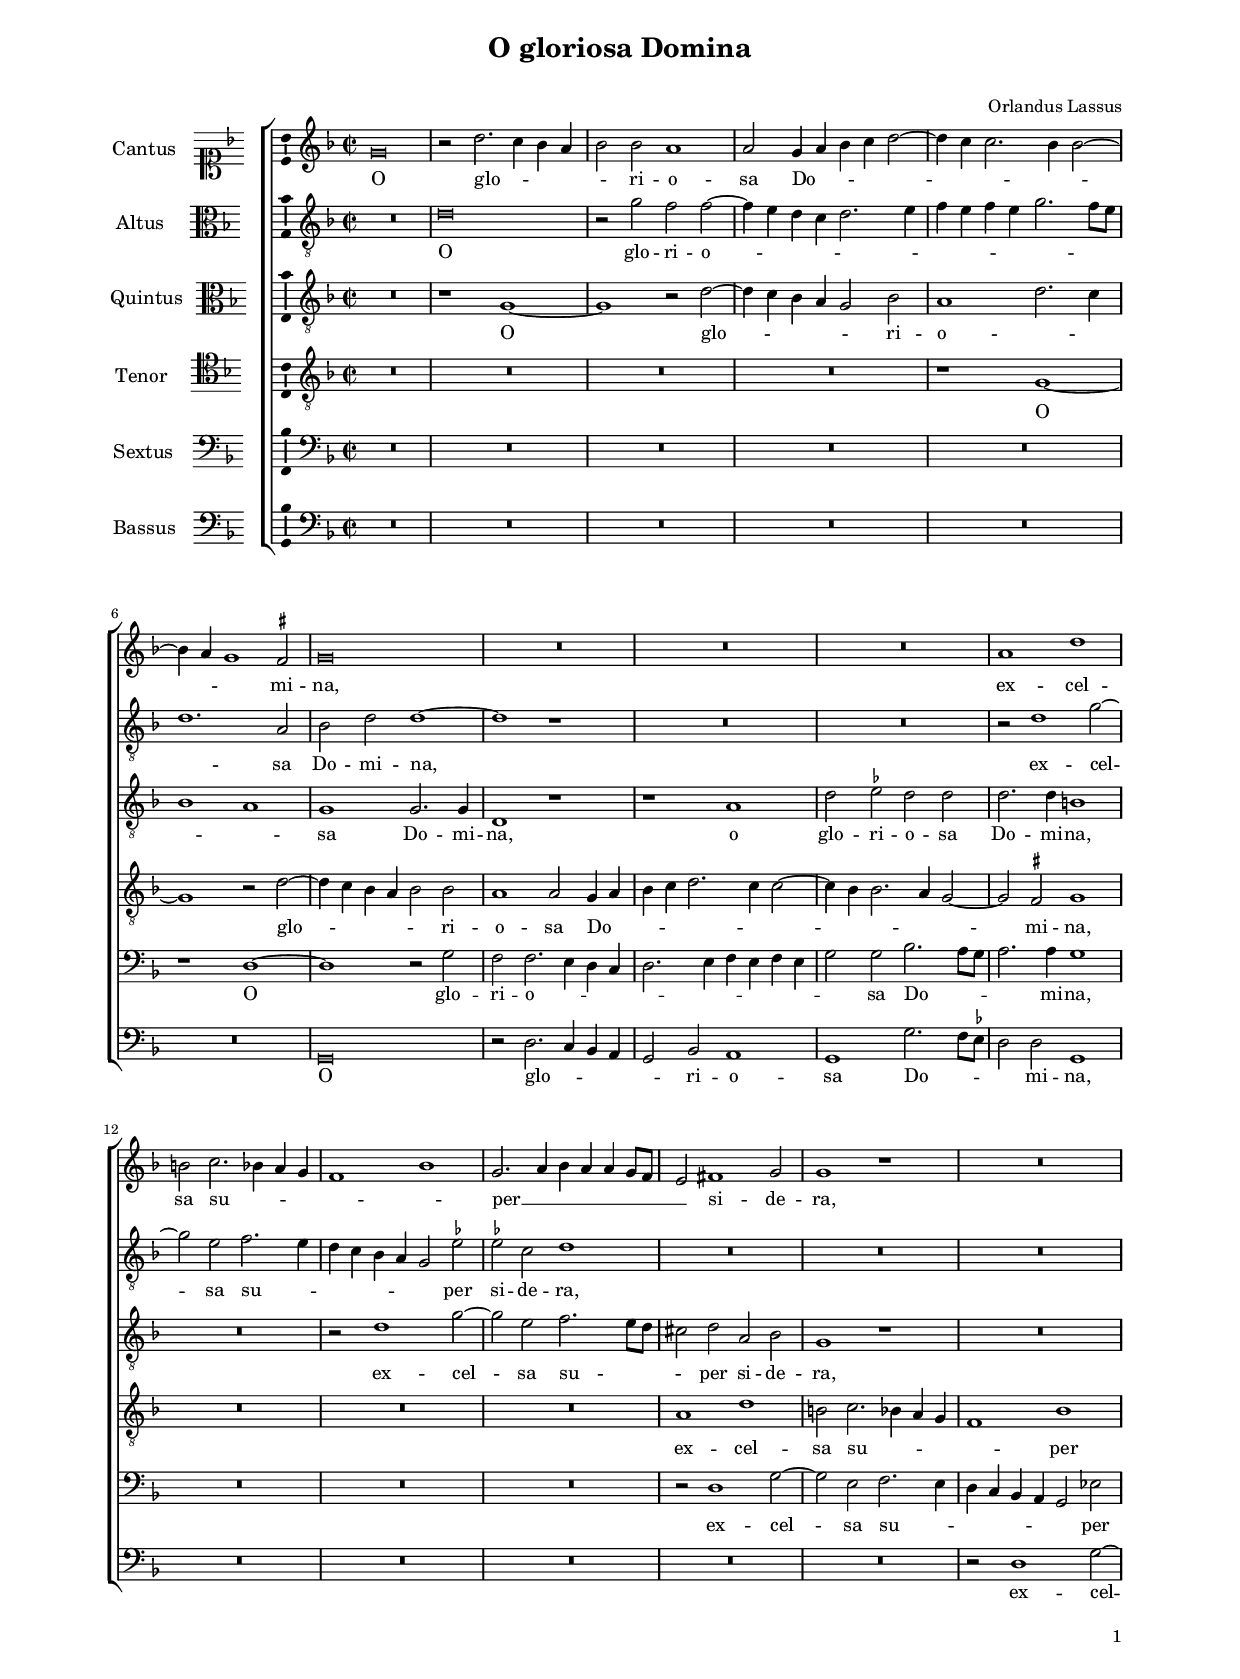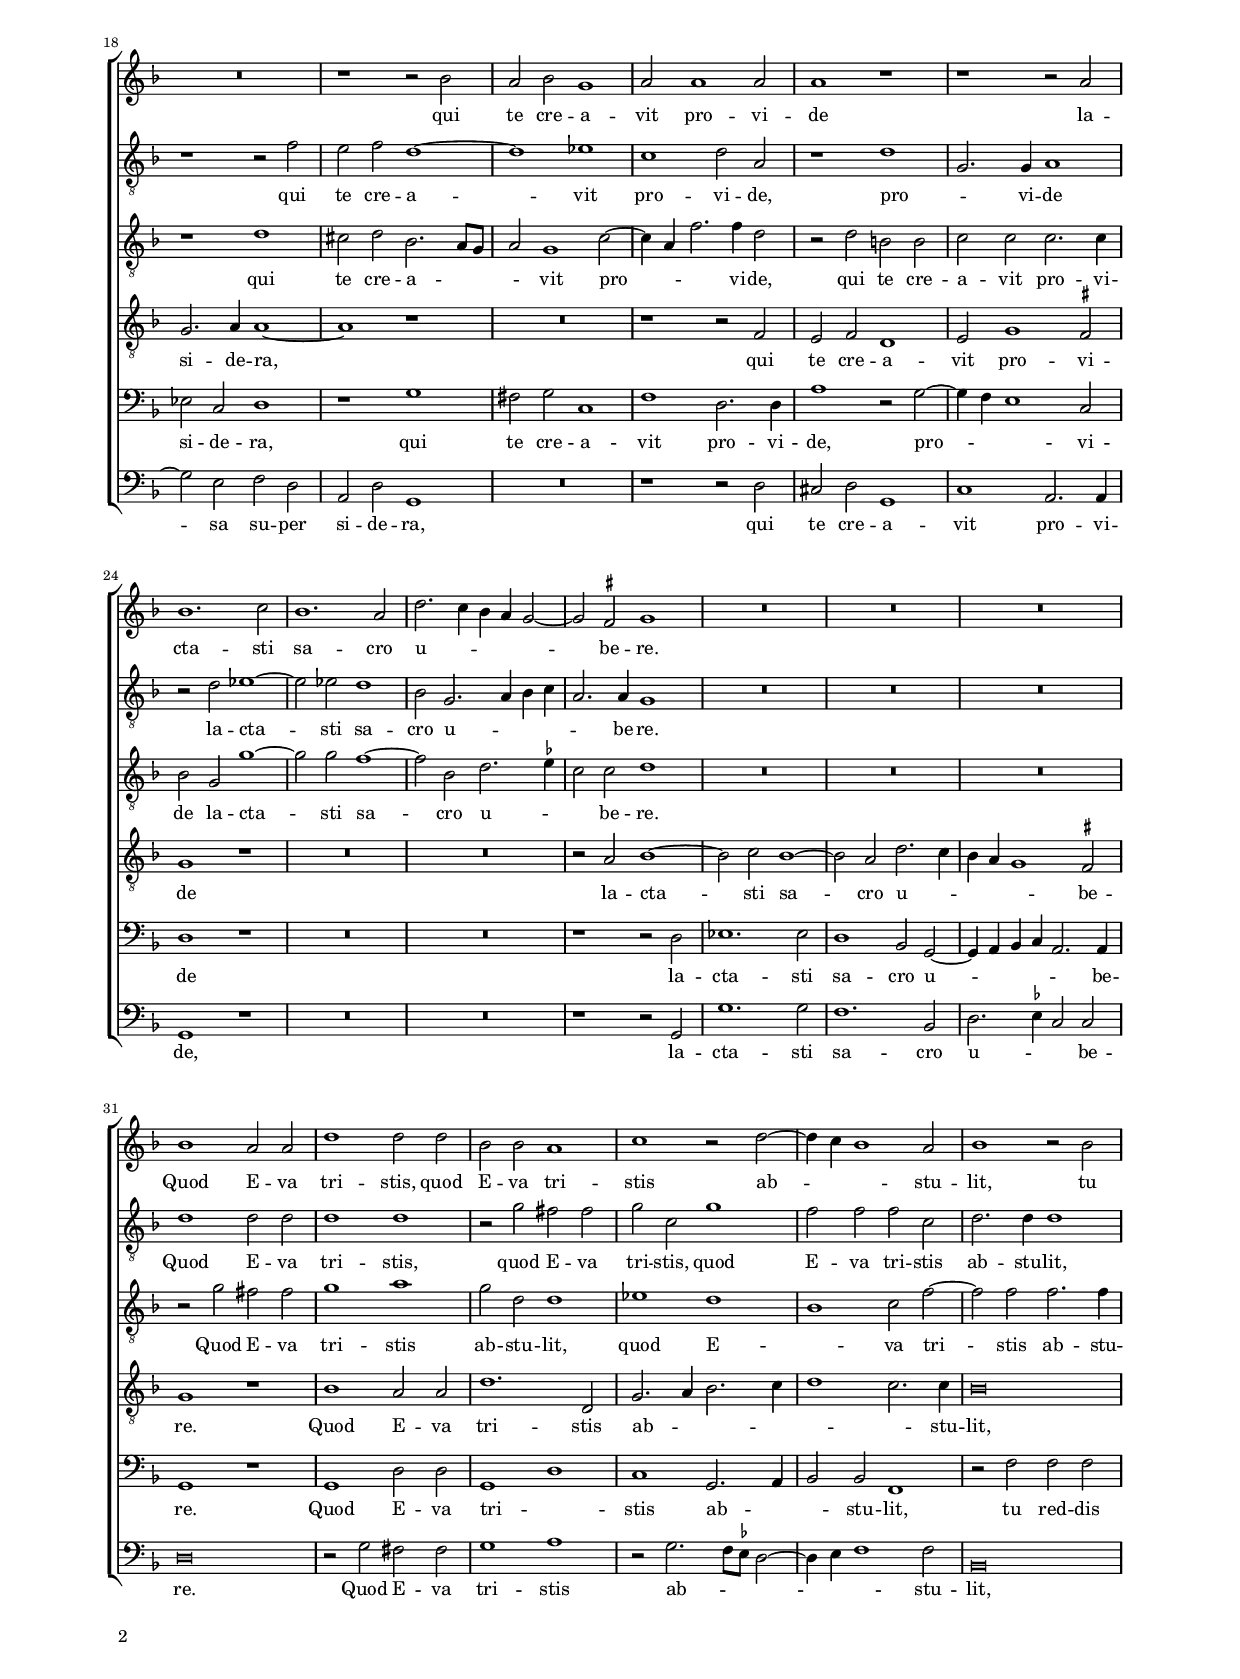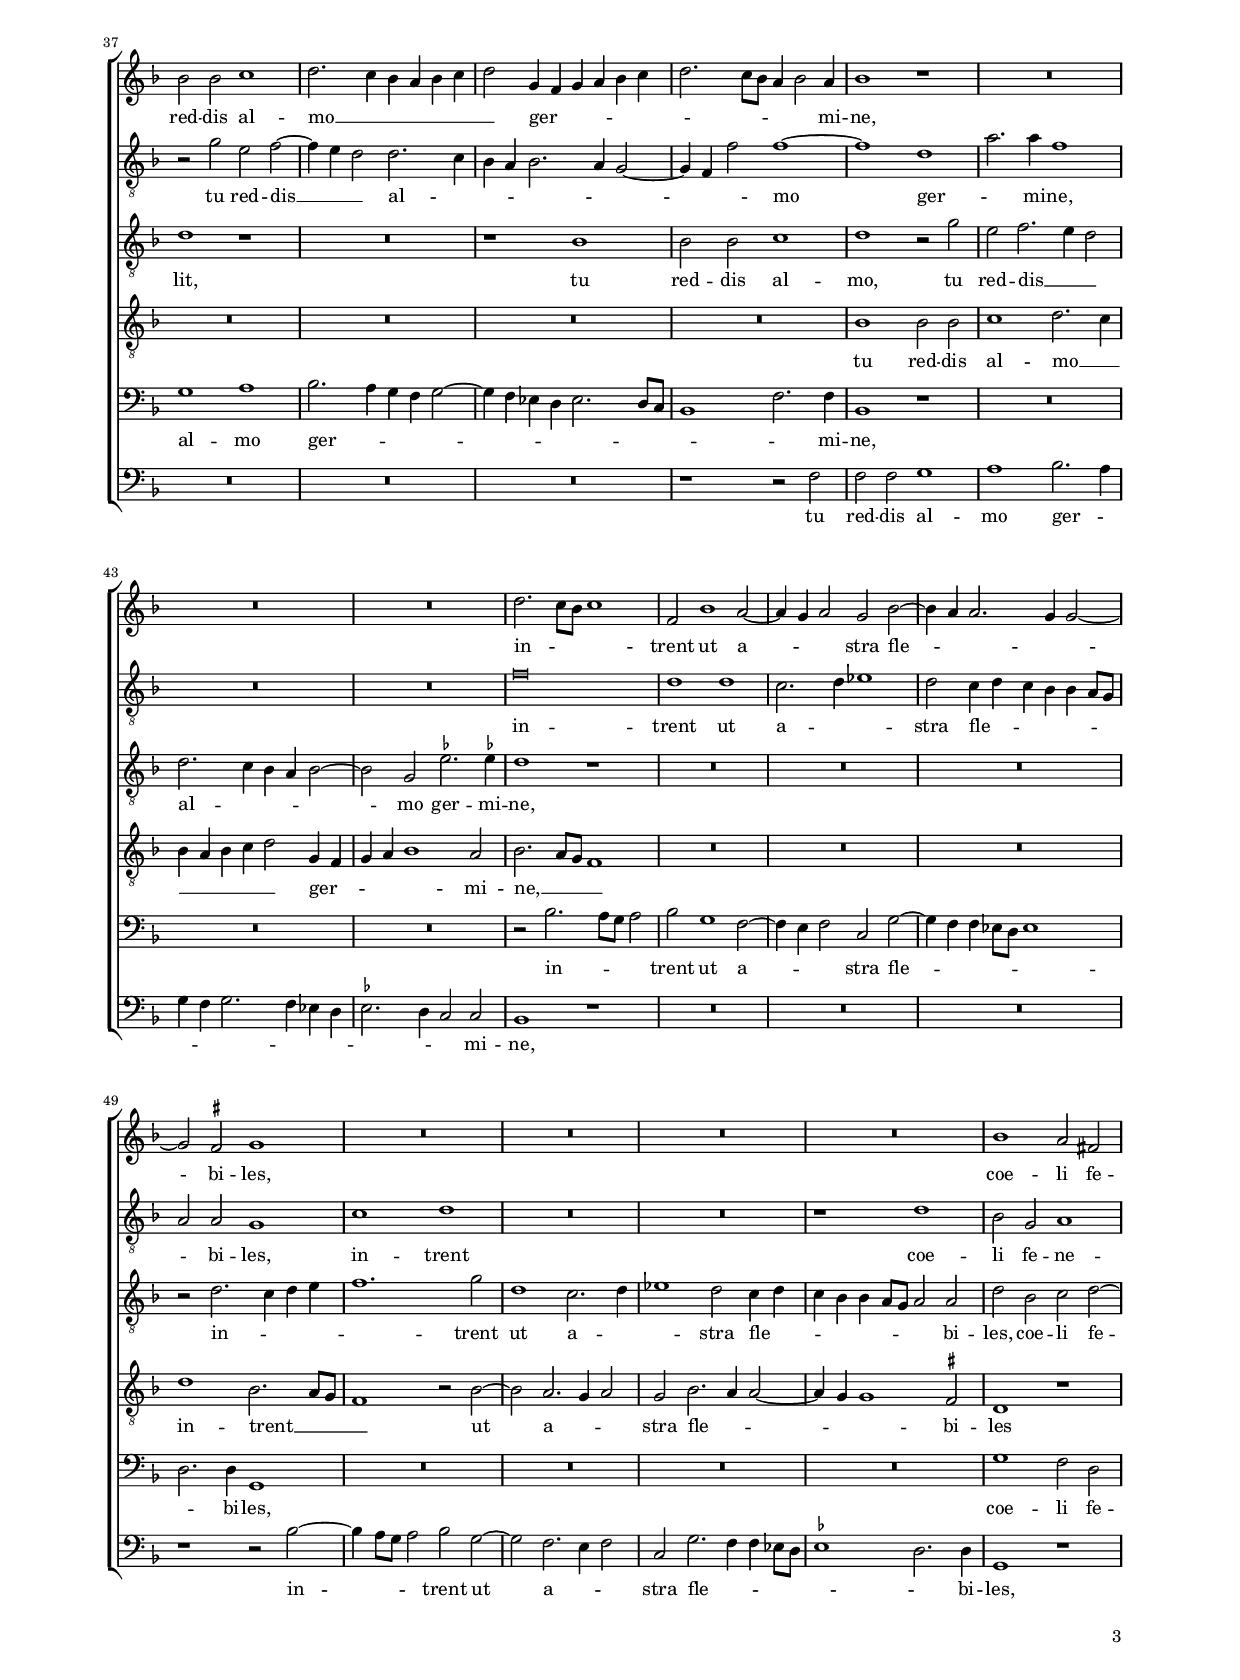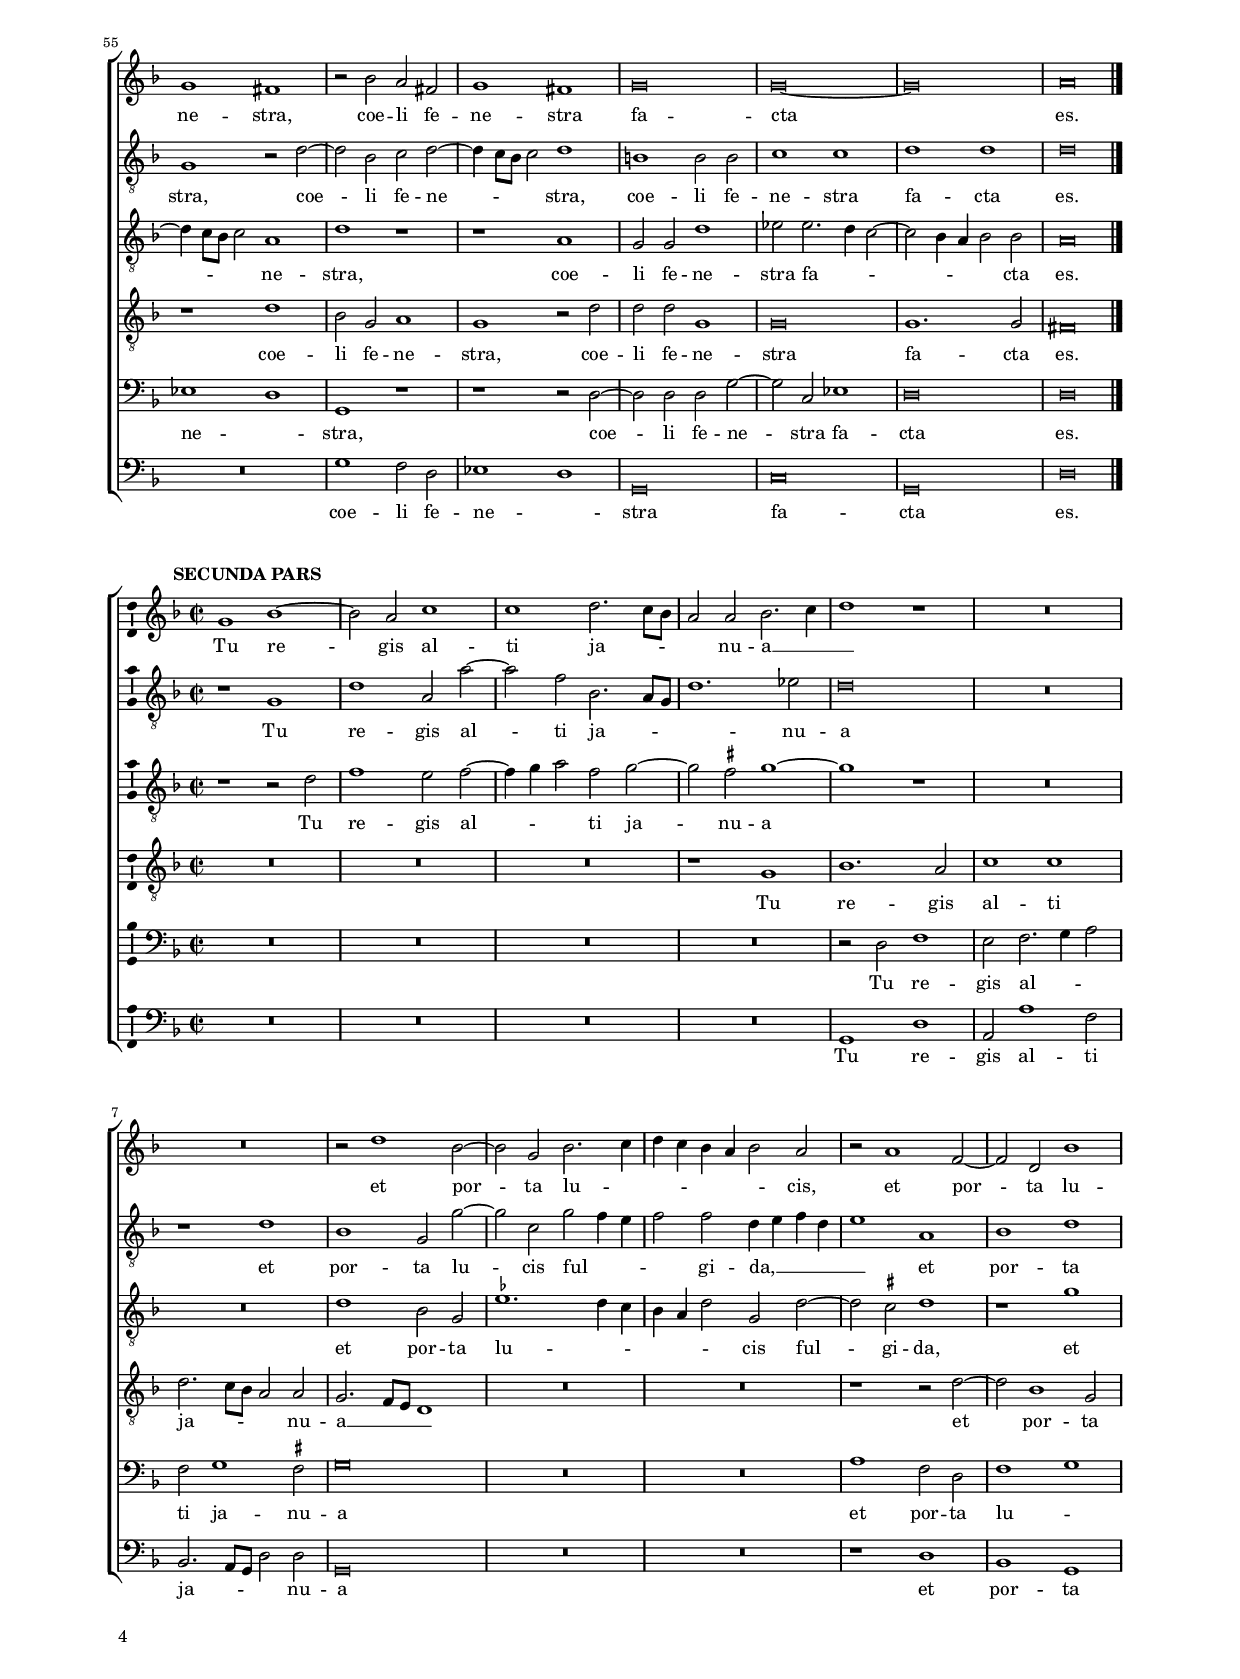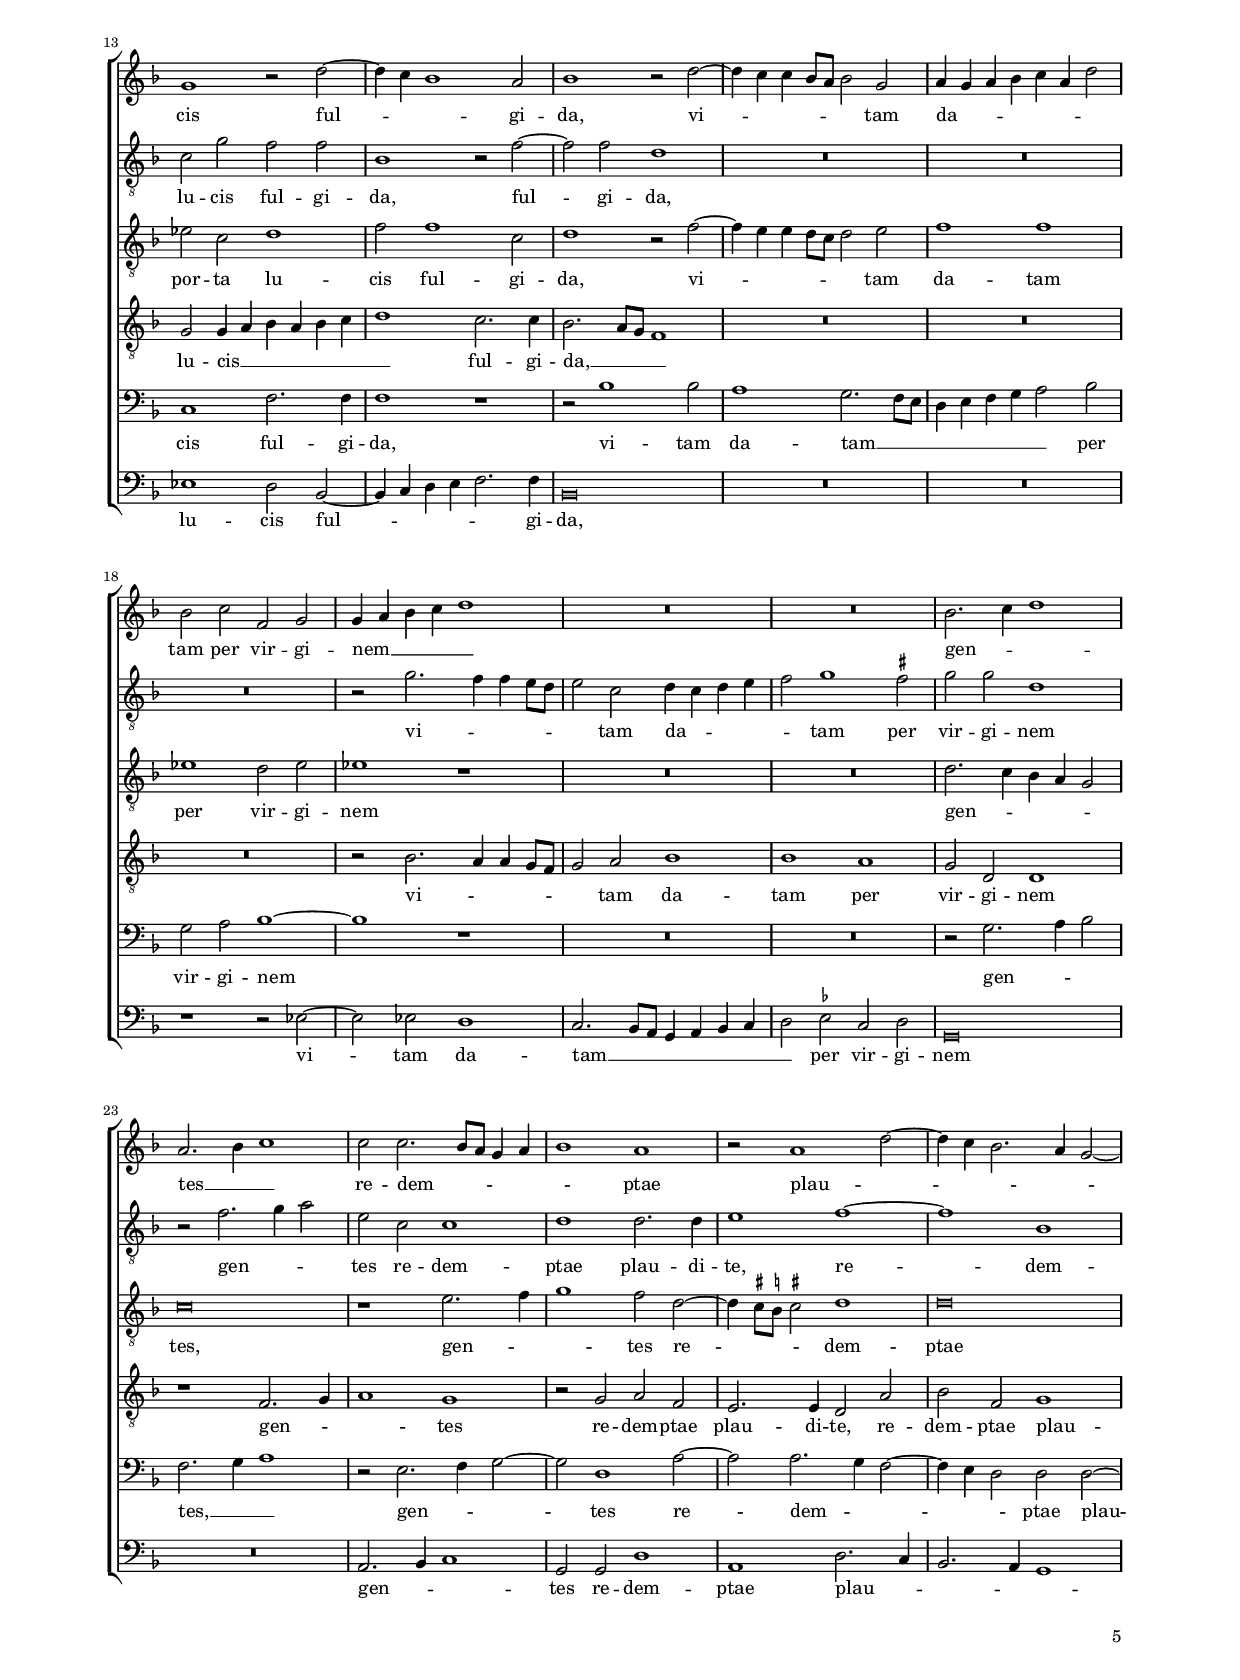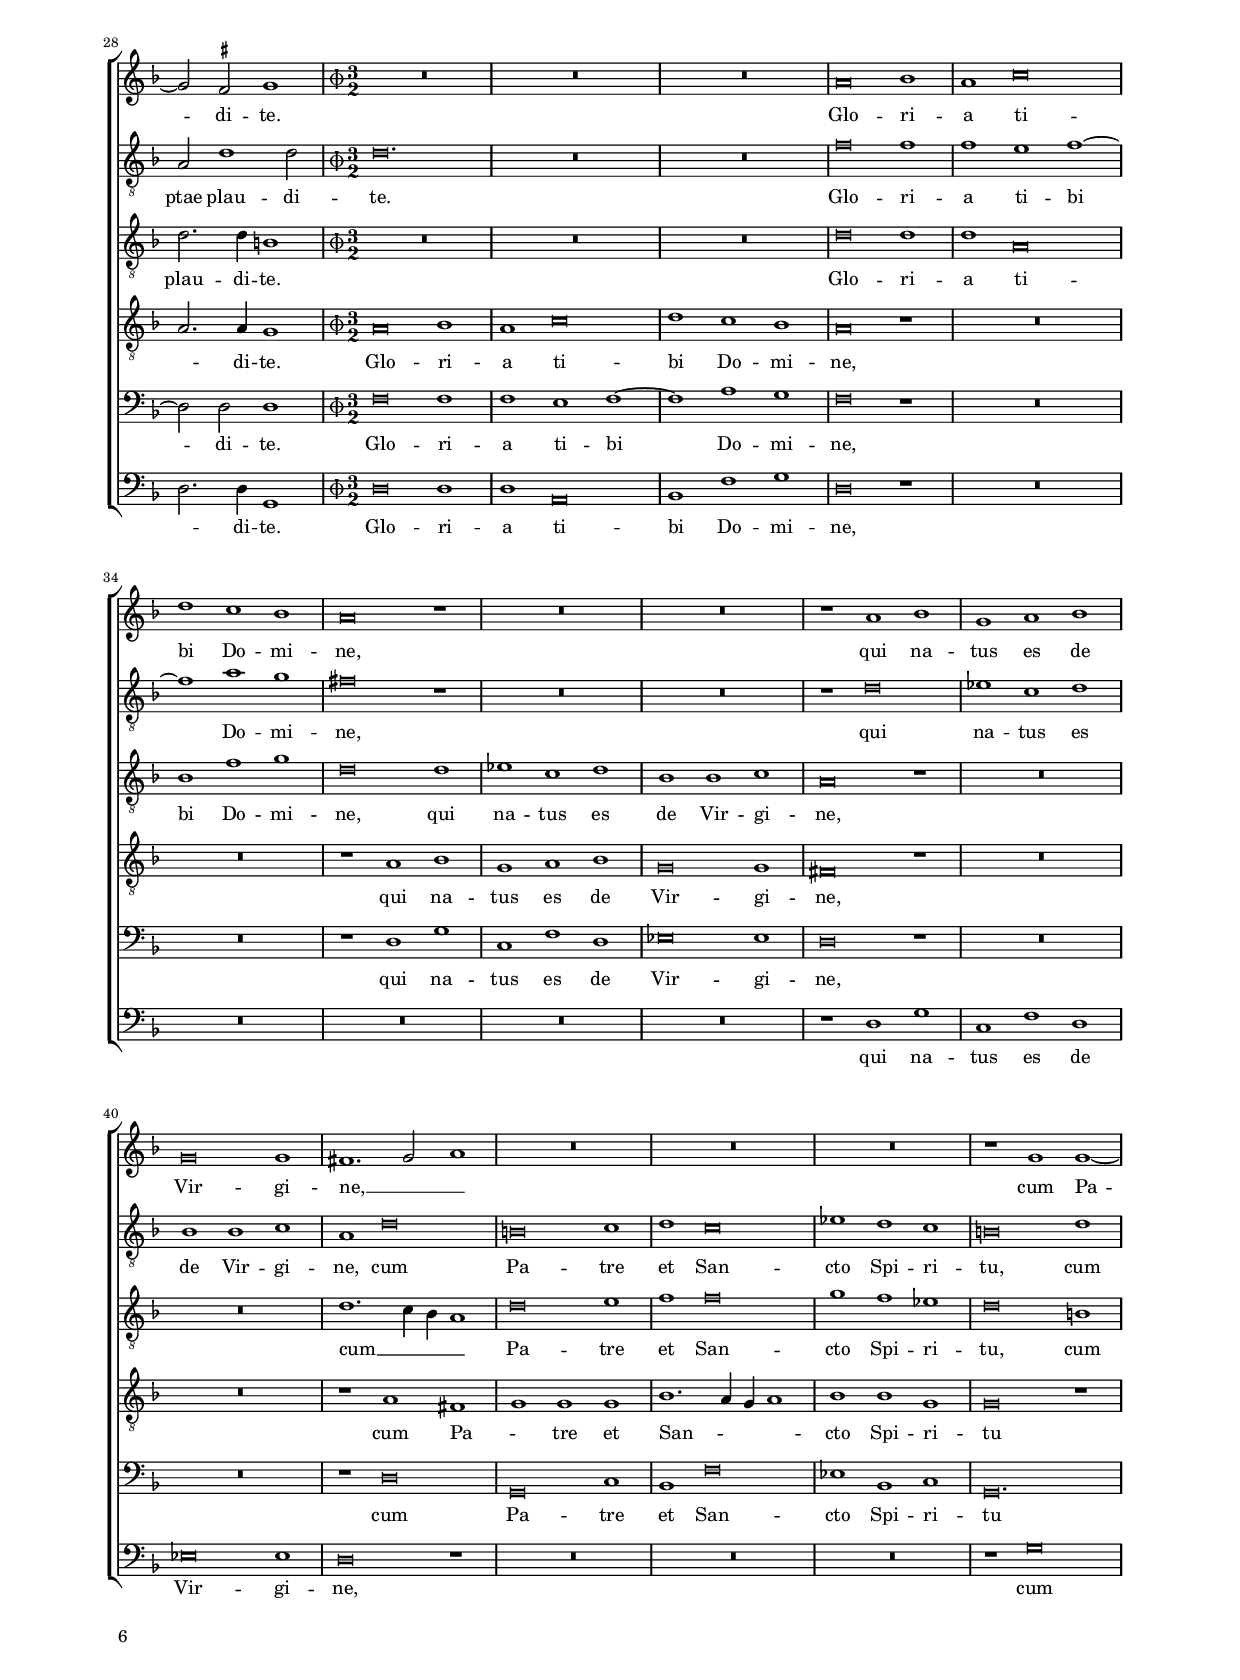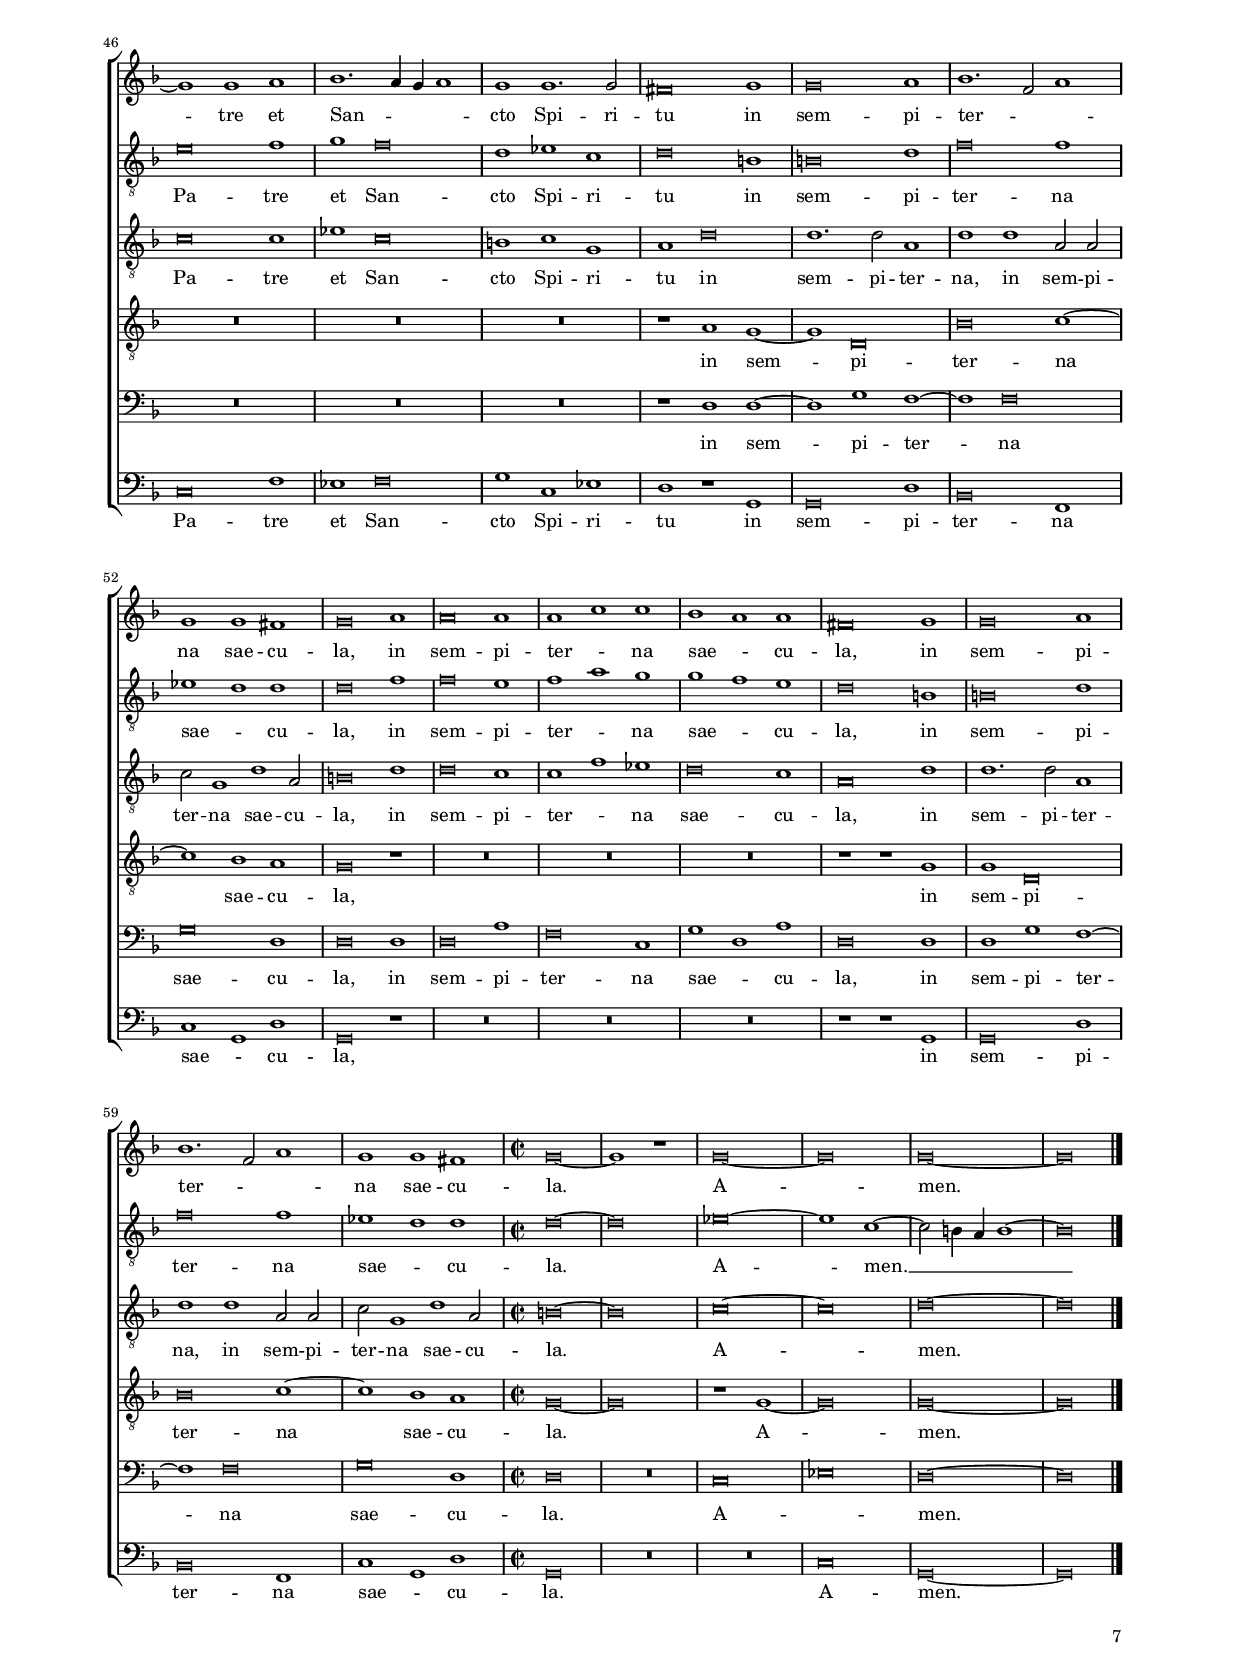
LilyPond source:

\header
{
  title="O gloriosa Domina"
  composer=\markup { \column { \transparent "x" "Orlandus Lassus" } }
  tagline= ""
}

\version "2.24.1"
\include "deutsch.ly"
#(set-global-staff-size 15)
% #(set-default-paper-size "letter")
#(ly:set-option 'point-and-click #f)


    #(define ((double-time-signature glyph a b) grob)
    (grob-interpret-markup grob
          (markup #:override '(baseline-skip . 2.5) #:number
                  (#:line ((markup (#:musicglyph glyph))
                           (#:fontsize -1 #:column (a b)))))))

	ficta = { \once \set suggestAccidentals = ##t }
	
	forget = #(define-music-function (music) (ly:music?) #{
		\accidentalStyle forget
		$music
		\accidentalStyle default
		#})


\paper
	{
	top-margin = 1.5 \cm
	bottom-margin = 0.9 \cm
	left-margin = 2 \cm
	right-margin = 2 \cm
	ragged-bottom = ##f
	ragged-last-bottom = ##f
	print-page-number = ##f
	score-system-spacing = #'((basic-distance . 17) (minimum-distance . 14) (padding . 5) (strechability . 250))
	system-system-spacing = #'((basic-distance . 17) (minimum-distance . 14) (padding . 5) (strechability . 250))
	oddFooterMarkup=\markup   \fill-line { "" \fromproperty #'page:page-number-string }
	evenFooterMarkup=\markup  \fill-line { \fromproperty #'page:page-number-string "" }
	last-bottom-spacing = #'((basic-distance . 12) (minimum-distance . 7) (padding . 4))
	systems-per-page = 3
%       page-count = 6
%	min-systems-per-page = 3
	}

global = {
	\key f \major
	\time 2/2 \set Score.measureLength = #(ly:make-moment 2/1)
	\skip 1*2*61 \bar "|."
	}


incipitcantus = \markup { \score {
	{
	\set Staff.instrumentName = \markup { \fontsize #1 "Cantus" }
	\key f \major
	\clef soprano
	s4 \bar ""
	}
	\layout  {
	raggedright = ##t
	indent = 1.6 \cm
	line-width = 2.4 \cm
	\context { \Staff \remove Time_signature_engraver }
	\override Staff.Clef.Y-extent = #'(0 . 0)
	}} \hspace #1 }
      
      
incipitaltus = \markup { \score {
	{
	\set Staff.instrumentName = \markup { \fontsize #1 "Altus" }
	\key f \major
	\clef alto
	s4 \bar ""
	}
	\layout  {
	raggedright = ##t
	indent = 1.6 \cm
	line-width = 2.4 \cm
	\context { \Staff \remove Time_signature_engraver }
	\override Staff.Clef.Y-extent = #'(0 . 0)
	}} \hspace #1 }
      
      
incipitquintus = \markup { \score {
	{
	\set Staff.instrumentName = \markup { \fontsize #1 "Quintus" }
	\key f \major
	\clef alto
	s4 \bar ""
	}
	\layout  {
	raggedright = ##t
	indent = 1.6 \cm
	line-width = 2.4 \cm
	\context { \Staff \remove Time_signature_engraver }
	\override Staff.Clef.Y-extent = #'(0 . 0)
	}} \hspace #1 }
    

incipittenor = \markup { \score {
	{
	\set Staff.instrumentName = \markup { \fontsize #1 "Tenor" }
	\key f \major
	\clef tenor
	s4 \bar ""
	}
	\layout  {
	raggedright = ##t
	indent = 1.6 \cm
	line-width = 2.4 \cm
	\context { \Staff \remove Time_signature_engraver }
	\override Staff.Clef.Y-extent = #'(0 . 0)
	}} \hspace #1 }
     

incipitsextus = \markup { \score {
	{
	\set Staff.instrumentName = \markup { \fontsize #1 "Sextus" }
	\key f \major
	\clef bass
	s4 \bar ""
	}
	\layout  {
	raggedright = ##t
	indent = 1.6 \cm
	line-width = 2.4 \cm
	\context { \Staff \remove Time_signature_engraver }
	\override Staff.Clef.Y-extent = #'(0 . 0)
	}} \hspace #1 }

      
incipitbassus = \markup { \score {
	{
	\set Staff.instrumentName = \markup { \fontsize #1 "Bassus" }
	\key f \major
	\clef bass
	s4 \bar ""
	}
	\layout  {
	raggedright = ##t
	indent = 1.6 \cm
	line-width = 2.4 \cm
	\context { \Staff \remove Time_signature_engraver }
	\override Staff.Clef.Y-extent = #'(0 . 0)
	}} \hspace #1 }


cantus =  \relative c''
	{
	g\breve
	r2 d'2. c4 b a
	b2 b a1
	a2 g4 a b c d2~
%5
	d4 c c2. b4 b2~ |
	b4 a g1 \ficta fis2
	g\breve
	R\breve
	R\breve
%10
	R\breve |
	a1 d
	h2 c2. b4 a g
	f1 b
	g2. a4 b a a g8 f
%15
	e2 fis1 g2 |
	g1 r
	R\breve
	R\breve
	r1 r2 b
%20
	a2 b g1 |
	a2 a1 a2
	a1 r
	r1 r2 a
	b1. c2
%25
	b1. a2 |
	d2. c4 b a g2~
	g2 \ficta fis g1
	R\breve
	R\breve
%30
	R\breve |
	b1 a2 a
	d1 d2 d
	b2 b a1
	c1 r2 d~
%35
	d4 c b1 a2 |
	b1 r2 b
	b2 b c1
	d2. c4 b a b c
	d2 g,4 f g a b c
%40
	d2. c8 b a4 b2 a4 |
	b1 r
	R\breve
	R\breve
	R\breve
%45
	d2. c8 b c1 |
	f,2 b1 a2~
	a4 g a2 g b~
	b4 a a2. g4 g2~
	g2 \ficta fis g1
%50
	R\breve |
	R\breve
	R\breve
	R\breve
	b1 a2 fis
%55
	g1 fis |
	r2 b a fis
	g1 fis
	g\breve
	g\breve~
%60
	g\breve |
	a\breve |
	}


altus = \relative c'
	{
	R\breve
	d\breve
	r2 g f f~
	f4 e d c d2. e4
%5
	f4 e f e g2. f8 e |
	d1. a2
	b2 d d1~
	d1 r
	R\breve
%10
	R\breve |
	r2 d1 g2~
	g2 e f2. e4
	d4 c b a g2 \ficta es'
	\ficta es2 c d1
%15
	R\breve |
	R\breve
	R\breve
	r1 r2 f
	e2 f d1~
%20
	d1 es |
	c1 d2 a
	r1 d
	g,2. g4 a1
	r2 d es1~
%25
	es2 es d1 |
	b2 g2. a4 b c
	a2. a4 g1
	R\breve
	R\breve
%30
	R\breve |
	d'1 d2 d
	d1 d
	r2 g fis fis
	g2 c, g'1
%35
	f2 f f c |
	d2. d4 d1
	r2 g e f~
	f4 e d2 d2. c4
	b4 a b2. a4 g2~
%40
        g4 f f'2 f1~ |	
	f1 d
	a'2. a4 f1
	R\breve
	R\breve
%45
	f\breve |
	d1 d
	c2. d4 es1
	d2 c4 d c4 b b a8 g
	a2 a g1
%50
	c1 d |
	R\breve
	R\breve
	r1 d
	b2 g a1
%55
	g1 r2 d'~ |
	d2 b c d~
	d4 c8 b c2 d1
	h1 h2 h
	c1 c
%60
	d1 d |
	d\breve |
	}


quintus =  \relative c'
	{
	R\breve
	r1 g~
	g1 r2 d'~
	d4 c b a g2 b
%5
	a1 d2. c4 |
	b1 a
	g1 g2. g4
	d1 r
	r1 a'
%10
	d2 \ficta es d d |
	d2. d4 h1
	R\breve
	r2 d1 g2~
	g2 e f2. e8 d
%15
	cis2 d a b |
	g1 r
	R\breve
	r1 d'
	cis2 d b2. a8 g
%20
	a2 g1 c2~ |
	c4 a f'2. f4 d2
	r2 d h h
	c2 c c2. c4
	b2 g g'1~
%25
	g2 g f1~ |
	f2 b, d2. \ficta es4
	c2 c d1
	R\breve
	R\breve
%30
	R\breve |
	r2 g fis fis
	g1 a
	g2 d d1
	es1 d
%35
	b1 c2 f~ |
	f2 f f2. f4
	d1 r
	R\breve
	r1 b
%40
	b2 b c1 |
	d1 r2 g
	e2 f2. e4 d2
	d2. c4 b a b2~
	b2 g \ficta es'2. \ficta es!4
%45
	d1 r |
	R\breve
	R\breve
	R\breve
	r2 d2. c4 d e
%50
	f1. g2 |
	d1 c2. d4
	es1 d2 c4 d
	c4 b b a8 g a2 a
	d2 b c d~
%55
	d4 c8 b c2 a1 |
	d1 r
	r1 a
	g2 g d'1
	es2 es2. d4 c2~
%60
	c2 b4 a b2 b |
	a\breve |
	}


tenor =  \relative c'
	{
	R\breve
	R\breve
	R\breve
	R\breve
%5
	r1 g~ |
	g1 r2 d'~
	d4 c b a b2 b
	a1 a2 g4 a
	b4 c d2. c4 c2~
%10
	c4 b b2. a4 g2~ |
	g2 \ficta fis g1
	R\breve
	R\breve
	R\breve
%15
	a1 d |
	h2 c2. b4 a g
	f1 b
	g2. a4 a1~
	a1 r
%20
	R\breve |
	r1 r2 f
	e2 f d1
	e2 g1 \ficta fis2
	g1 r
%25
	R\breve |
	R\breve
	r2 a b1~
	b2 c b1~
	b2 a d2. c4
%30
	b4 a g1 \ficta fis2 |
	g1 r
	b1 a2 a
	d1. d,2
	g2. a4 b2. c4
%35
	d1 c2. c4 |
	b\breve
	R\breve
	R\breve
	R\breve
%40
	R\breve |
	b1 b2 b
	c1 d2. c4
	b4 a b c d2 g,4 f
	g4 a b1 a2
%45
	b2. a8 g f1 |
	R\breve
	R\breve
	R\breve
	d'1 b2. a8 g
%50
	f1 r2 b~ |
	b2 a2. g4 a2
	g2 b2. a4 a2~
	a4 g g1 \ficta fis2
	d1 r
%55
	r1 d' |
	b2 g a1
	g1 r2 d'
	d2 d g,1
	g\breve
%60
	g1. g2 |
	fis\breve |
	}


sextus  =  \relative c
	{
	R\breve
	R\breve
	R\breve
	R\breve
%5
	R\breve |
	r1 d~
	d1 r2 g
	f2 f2. e4 d c
	d2. e4 f e f e
%10
	g2 g b2. a8 g |
	a2. a4 g1
	R\breve
	R\breve
	R\breve
%15
	r2 d1 g2~ |
	g2 e f2. e4
	d4 c b a g2 es'
	es2 c d1
	r1 g
%20
	fis2 g c,1 |
	f1 d2. d4
	a'1 r2 g~
	g4 f e1 c2
	d1 r
%25
	R\breve |
	R\breve
	r1 r2 d
	es1. es2
	d1 b2 g~
%30
	g4 a b c a2. a4 |
	g1 r
	g1 d'2 d
	g,1 d'
	c1 g2. a4
%35
	b2 b f1 |
	r2 f' f f
	g1 a
	b2. a4 g f g2~
	g4 f es d es2. d8 c
%40
	b1 f'2. f4 |
	b,1 r
	R\breve
	R\breve
	R\breve
%45
	r2 b'2. a8 g a2 |
	b2 g1 f2~
	f4 e f2 c g'~
	g4 f f es8 d es1
	d2. d4 g,1
%50
	R\breve |
	R\breve
	R\breve
	R\breve
	g'1 f2 d
%55
	es1 d |
	g,1 r
	r1 r2 d'~
	d2 d d g~
	g2 c, es1
%60
	d\breve |
	d\breve |
	}


bassus  =  \relative c
	{
	R\breve
	R\breve
	R\breve
	R\breve
%5
	R\breve |
	R\breve
	g\breve
	r2 d'2. c4 b a
	g2 b a1
%10
	g1 g'2. f8 \ficta es |
	d2 d g,1
	R\breve
	R\breve
	R\breve
%15
	R\breve |
	R\breve
	r2 d'1 g2~
	g2 e f d
	a2 d g,1
%20
	R\breve |
	r1 r2 d'
	cis2 d g,1
	c1 a2. a4
	g1 r
%25
	R\breve |
	R\breve
	r1 r2 g
	g'1. g2
	f1. b,2
%30
	d2. \ficta es4 c2 c |
	d\breve
	r2 g fis fis
	g1 a
	r2 g2. f8 \ficta es d2~
%35
	d4 e f1 f2 |
	b,\breve
	R\breve
	R\breve
	R\breve
%40
	r1 r2 f' |
	f2 f g1
	a1 b2. a4
	g4 f g2. f4 es d
	\ficta es2. d4 c2 c
%45
	b1 r |
	R\breve
	R\breve
	R\breve
	r1 r2 b'~
%50
	b4 a8 g a2 b g~ |
	g2 f2. e4 f2
	c2 g'2. f4 f es8 d
	\ficta es1 d2. d4
	g,1 r
%55
	R\breve |
	g'1 f2 d
	es1 d
	g,\breve
	c\breve
%60
	g\breve |
	d'\breve |
	}


lyricscantus = \lyricmode {
	O glo -- _ _ _ _ ri -- o -- sa Do -- _ _ _ _ _ _ _ _ _ _ mi -- na,
        ex -- cel -- sa su -- _ _ _ _ _ per __ _ _ _ _ _ _ _ si -- de -- ra,
        qui te cre -- a -- vit pro -- vi -- de
        la -- cta -- sti sa -- cro u -- _ _ _ _ be -- re.
        Quod E -- va tri -- stis,
        quod E -- va tri -- stis ab -- _ _ stu -- lit,
        tu red -- dis al -- mo __ _ _ _ _ _ _ ger -- _ _ _ _ _ _ _ _ _ _ mi -- ne,
        in -- _ _ _ trent ut a -- _ _ stra fle -- _ _ _ _ bi -- les,
        coe -- li fe -- ne -- stra,
        coe -- li fe -- ne -- stra fa -- cta es.
	}


lyricsaltus = \lyricmode {
	O glo -- ri -- o -- _ _ _ _ _ _ _ _ _ _ _ _ _ sa Do -- mi -- na,
        ex -- cel -- sa su -- _ _ _ _ _ _ per si -- de -- ra,
        qui te cre -- a -- vit pro -- vi -- de,
        pro -- _ vi -- de
        la -- cta -- sti sa -- cro u -- _ _ _ _ be -- re.
        Quod E -- va tri -- stis,
        quod E -- va tri -- stis,
        quod E -- va tri -- stis ab -- stu -- lit,
        tu red -- dis __ _ _ al -- _ _ _ _ _ _ _ _ mo ger -- _ mi -- ne,
        in -- trent ut a -- _ _ stra fle -- _ _ _ _ _ _ _ bi -- les,
        in -- trent
        coe -- li fe -- ne -- stra,
        coe -- li fe -- ne -- _ _ _ stra,
        coe -- li fe -- ne -- stra fa -- cta es.
	}
	
	
lyricsquintus = \lyricmode {
	O glo -- _ _ _ _ ri -- o -- _ _ _ _ sa Do -- mi -- na,
        o glo -- ri -- o -- sa Do -- mi -- na,
        ex -- cel -- sa su -- _ _ _ per si -- de -- ra,
        qui te cre -- a -- _ _ _ vit pro -- _ _ vi -- de,
        qui te cre -- a -- vit pro -- vi -- de
        la -- cta -- sti sa -- cro u -- _ _ be -- re.
        Quod E -- va tri -- stis ab -- stu -- lit,
        quod E -- _ va tri -- stis ab -- stu -- lit,
        tu red -- dis al -- mo,
        tu red -- dis __ _ _ al -- _ _ _ _ mo ger -- mi -- ne,
        in -- _ _ _ _ trent ut a -- _ _ stra fle -- _ _ _ _ _ _ _ bi -- les,
        coe -- li fe -- _ _ _ ne -- stra,
        coe -- li fe -- ne -- stra fa -- _ _ _ _ _ cta es.
	}


lyricstenor = \lyricmode {
	O glo -- _ _ _ _ ri -- o -- sa Do -- _ _ _ _ _ _ _ _ _ _ mi -- na,
        ex -- cel -- sa su -- _ _ _ _ per si -- de -- ra,
        qui te cre -- a -- vit pro -- vi -- de
        la -- cta -- sti sa -- cro u -- _ _ _ _ be -- re.
        Quod E -- va tri -- stis ab -- _ _ _ _ _ stu -- lit,
        tu red -- dis al -- mo __ _ _ _ _ _ _ ger -- _ _ _ _ mi -- ne, __ _ _ _
        in -- trent __ _ _ _ ut a -- _ _ stra fle -- _ _ _ _ bi -- les
        coe -- li fe -- ne -- stra,
        coe -- li fe -- ne -- stra fa -- cta es.
	}


lyricssextus = \lyricmode {
	O glo -- ri -- o -- _ _ _ _ _ _ _ _ _ _ sa Do -- _ _ _ mi -- na,
        ex -- cel -- sa su -- _ _ _ _ _ _ per si -- de -- ra,
        qui te cre -- a -- vit pro -- vi -- de,
        pro -- _ _ vi -- de
        la -- cta -- sti sa -- cro u -- _ _ _ _ be -- re.
        Quod E -- va tri -- _ stis ab -- _ _ stu -- lit,
        tu red -- dis al -- mo ger -- _ _ _ _ _ _ _ _ _ _ _ _ mi -- ne,
        in -- _ _ _ trent ut a -- _ _ stra fle -- _ _ _ _ _ _ bi -- les,
        coe -- li fe -- ne -- _ stra,
        coe -- li fe -- ne -- stra fa -- cta es.
	}


lyricsbassus = \lyricmode {
	O glo -- _ _ _ _ ri -- o -- sa Do -- _ _ _ mi -- na,
        ex -- cel -- sa su -- per si -- de -- ra,
        qui te cre -- a -- vit pro -- vi -- de,
        la -- cta -- sti sa -- cro u -- _ _ be -- re.
        Quod E -- va tri -- stis ab -- _ _ _ _ _ stu -- lit,
        tu red -- dis al -- mo ger -- _ _ _ _ _ _ _ _ _ _ mi -- ne,
        in -- _ _ _ trent ut a -- _ _ stra fle -- _ _ _ _ _ _ bi -- les,
        coe -- li fe -- ne -- _ stra fa -- cta es.
	}


\score
{  
	\transpose c c {
	\new ChoirStaff \with { \override StaffGrouper.staff-staff-spacing.basic-distance = #12 }
	<<

	\new Staff << \global
	\new Voice="v1" {
		\set Staff.instrumentName=\incipitcantus
		\set Staff.midiInstrument = "reed organ"
		\clef violin
		\cantus }
	\new Lyrics \lyricsto "v1" {\lyricscantus }
	>>


	\new Staff << \global
	\new Voice="v2" {
		\set Staff.instrumentName=\incipitaltus
		\set Staff.midiInstrument = "reed organ"
        \clef "G_8" % violin
		\altus}
	\new Lyrics \lyricsto "v2" {\lyricsaltus }
	>>


	\new Staff << \global
	\new Voice="v5" {
		\set Staff.instrumentName=\incipitquintus
		\set Staff.midiInstrument = "reed organ"
        \clef "G_8" % violin
		\quintus}
	\new Lyrics \lyricsto "v5" {\lyricsquintus }
	>>


	\new Staff << \global
	\new Voice="v3" {
		\set Staff.instrumentName=\incipittenor
		\set Staff.midiInstrument = "reed organ"
		\clef "G_8"
		\tenor }
	\new Lyrics \lyricsto "v3" {\lyricstenor }
	>>


	\new Staff << \global
	\new Voice="v6" {
		\set Staff.instrumentName=\incipitsextus
		\set Staff.midiInstrument = "reed organ"
		\clef "bass" 
		\sextus}
	\new Lyrics \lyricsto "v6" {\lyricssextus }
	>>


	\new Staff << \global
	\new Voice="v4" {
		\set Staff.instrumentName=\incipitbassus
		\set Staff.midiInstrument = "reed organ"
		\clef "bass" 
		\bassus }
	\new Lyrics \lyricsto "v4" {\lyricsbassus}
	>>

	>>
	} % transpose

	\layout
	{
	indent = 2.6 \cm
%	\context { \Lyrics \override VerticalAxisGroup.nonstaff-relatedstaff-spacing.padding = #2 }
%	\context { \Lyrics \override LyricText.font-size = #1 }	
	\context { \Staff \override TimeSignature.break-visibility = #end-of-line-invisible }
	\context { \Staff \consists Ambitus_engraver }
	\context { \Score \override BarNumber.padding = #2 }
	\context { \Voice \override NoteHead.style = #'baroque }
	}

\midi
	{
    	\tempo 2 = 90
	}

}

%%%%%%%%%%%%%%%%%%%%  SECUNDA PARS   %%%%%%%%%%%%%%%%%%%%



global = {
	\key f \major
	\time 2/2 \set Score.measureLength = #(ly:make-moment 2/1)
    \set Score.tempoHideNote = ##t
    \tempo 2 = 90
	\skip 1*2*28
	\once \override Score.TimeSignature.stencil = #(double-time-signature "timesig.mensural34" "3" "2") \time 3/1
    \tempo 1 = 90
	\skip 1*3*32
	\time 2/2 \set Score.measureLength = #(ly:make-moment 2/1)
    \tempo 2 = 90
	\skip 1*2*6 \bar "|."
	}


cantus =  \relative c''
	{
	g1 b~
	b2 a c1
	c1 d2. c8 b
	a2 a b2. c4
%5
	d1 r |
	R\breve
	R\breve
	r2 d1 b2~
	b2 g b2. c4
%10
	d4 c b a b2 a |
	r2 a1 f2~
	f2 d b'1
	g1 r2 d'~
	d4 c b1 a2
%15
	b1 r2 d~ |
	d4 c c b8 a b2 g
	a4 g a b c a d2
	b2 c f, g
	g4 a b c d1
%20
	R\breve |
	R\breve
	b2. c4 d1
	a2. b4 c1
	c2 c2. b8 a g4 a
%25
	b1 a |
	r2 a1 d2~
	d4 c b2. a4 g2~
	g2 \ficta fis g1
% Triple time
	R\breve.
%30
	R\breve. |
	R\breve.
	a\breve b1
	a1 c\breve
	d1 c b
%35
	a\breve r1 |
	R\breve.
	R\breve.
	r1 a b
	g1 a b
%40
	g\breve g1 |
	fis1. g2 a1
	R\breve.
	R\breve.
	R\breve.
%45
	r1 g g~ |
	g1 g a
	b1. a4 g a1
	g1 g1. g2
	fis\breve g1
%50
	g\breve a1 |
	b1. f2 a1
	g1 g fis
	g\breve a1
	a\breve a1
%55
	a1 c c |
	b1 a a
	fis\breve g1
	g\breve a1
	b1. f2 a1
%60
	g1 g fis |
% End of triple time
	g\breve~
	g1 r
	g\breve~
	g\breve
%65
	g\breve~
	g\breve |
	}


altus = \relative c'
	{
	r1 g
	d'1 a2 a'~
	a2 f b,2. a8 g
	d'1. es2
%5
	d\breve |
	R\breve
	r1 d
	b1 g2 g'~
	g2 c, g' f4 e
%10
	f2 f d4 e f d |
	e1 a,
	b1 d
	c2 g' f f
	b,1 r2 f'~
%15
	f2 f d1 |
	R\breve
	R\breve
	R\breve
	r2 g2. f4 f e8 d
%20
	e2 c d4 c d e |
	f2 g1 \ficta fis2
	g2 g d1
	r2 f2. g4 a2
	e2 c c1
%25
	d1 d2. d4 |
	e1 f~
	f1 b,
	a2 d1 d2
% Triple time
	d\breve.
%30
	R\breve. |
	R\breve.
	f\breve f1
	f1 e f~
	f1 a g
%35
	fis\breve r1 |
	R\breve.
	R\breve.
	r1 d\breve
	es1 c d
%40
	b1 b c |
	a1 d\breve
	h\breve c1
	d1 c\breve
	es1 d c 
%45
	h\breve d1 |
	e\breve f1
	g1 f\breve
	d1 es c
	d\breve h1
%50
	h\breve d1 |
	f\breve f1
	es1 d d
	d\breve f1
	f\breve e1
%55
	f1 a g |
	g1 f e
	d\breve h1
	h\breve d1
	f\breve f1
%60
	es1 d d |
% End of triple time
	d\breve~
	d\breve
	es\breve~
	es1 c~
%65
	c2 h4 a h1~
	h\breve |
	}


quintus =  \relative c'
	{
	r1 r2 d
	f1 e2 f~
	f4 g a2 f g~
	g2 \ficta fis g1~
%5
	g1 r |
	R\breve
	R\breve
	d1 b2 g
	\ficta es'1. d4 c
%10
	b4 a d2 g, d'~ |
	d2 \ficta cis d1
	r1 g
	es2 c d1
	f2 f1 c2
%15
	d1 r2 f~ |
	f4 e e d8 c d2 e
	f1 f
	es1 d2 es
	es1 r
%20
	R\breve |
	R\breve
	d2. c4 b a g2
	c\breve
	r1 e2. f4
%25
	g1 f2 d~ |
	d4 \ficta cis8 \ficta h \ficta cis!2 d1
	d\breve
	d2. d4 h1
% Triple time
	R\breve.
%30
	R\breve. |
	R\breve.
	d\breve d1
	d1 a\breve
	b1 f' g
%35
	d\breve d1 |
	es1 c d
	b1 b c
	a\breve r1
	R\breve.
%40
	R\breve. |
	d1. c4 b a1
	d\breve e1
	f1 f\breve
	g1 f es
%45
	d\breve h1 |
	c\breve c1
	es1 c\breve
	h1 c g
	a1 d\breve
%50
	d1. d2 a1 |
	d1 d a2 a
	c2 g1 d' a2
	h\breve d1
	d\breve c1
%55
	c1 f es |
	d\breve c1
	a\breve d1
	d1. d2 a1
	d1 d a2 a
%60
	c2 g1 d' a2 |
% End of triple time
	h\breve~
	h\breve
	c\breve~
	c\breve
%65
	d\breve~
        d\breve |
	}


tenor =  \relative c'
	{
	R\breve
	R\breve
	R\breve
	r1 g
%5
	b1. a2 |
	c1 c
	d2. c8 b a2 a
	g2. f8 e d1
	R\breve
%10
	R\breve |
	r1 r2 d'~
	d2 b1 g2
	g2 g4 a b a b c
	d1 c2. c4
%15
	b2. a8 g f1 |
	R\breve
	R\breve
	R\breve
	r2 b2. a4 a g8 f
%20
	g2 a b1 |
	b1 a
	g2 d d1
	r1 f2. g4
	a1 g
%25
	r2 g a f |
	e2. e4 d2 a'
	b2 f g1
	a2. a4 g1
% Triple time
	a\breve b1
%30
	a1 c\breve |
	d1 c b
	a\breve r1
	R\breve.
	R\breve.
%35
	r1 a b |
	g1 a b
	g\breve g1
	fis\breve r1
	R\breve.
%40
	R\breve. |
	r1 a fis
	g1 g g
	b1. a4 g a1
	b1 b g
%45
	g\breve r1 |
	R\breve.
	R\breve.
	R\breve.
	r1 a g~
%50
	g1 d\breve |
	b'\breve c1~
	c1 b a
	g\breve r1
	R\breve.
%55
	R\breve. |
	R\breve.
	r1 r g
	g1 d\breve
	b'\breve c1~
%60
	c1 b a |
% End of triple time
	g\breve~
	g\breve
	r1 g~
	g\breve
%65
	g\breve~ 
	g\breve |
	}


sextus  =  \relative c
	{
	R\breve
	R\breve
	R\breve
	R\breve
%5
	r2 d f1 |
	e2 f2. g4 a2
	f2 g1 \ficta fis2
	g\breve
	R\breve
%10
	R\breve |
	a1 f2 d
	f1 g
	c,1 f2. f4
	f1 r
%15
	r2 b1 b2 |
	a1 g2. f8 e
	d4 e f g a2 b
	g2 a b1~
	b1 r
%20
	R\breve |
	R\breve
	r2 g2. a4 b2
	f2. g4 a1
	r2 e2. f4 g2~
%25
	g2 d1 a'2~ |
	a2 a2. g4 f2~
	f4 e d2 d d~
	d2 d d1
% Triple time
	f\breve f1
%30
	f1 e f~ |
	f1 a g
	f\breve r1
	R\breve.
	R\breve.
%35
	r1 d g |
	c,1 f d
	es\breve es1
	d\breve r1
	R\breve.
%40
	R\breve. |
	r1 d\breve
	g,\breve c1
	b1 f'\breve
	es1 b c
%45
	g\breve. |
	R\breve.
	R\breve.
	R\breve.
	r1 d' d~
%50
	d1 g f~ |
	f1 f\breve 
	g\breve d1
	d\breve d1
	d\breve a'1
%55
	f\breve c1 |
	g'1 d a'
	d,\breve d1
	d1 g f~
	f1 f\breve
%60
	g\breve d1 |
% End of triple time
	d\breve
	R\breve
	c\breve
        es\breve
%65
	d\breve ~
	d\breve |
	}


bassus  =  \relative c
	{
	R\breve
	R\breve
	R\breve
	R\breve
%5
	g1 d' |
	a2 a'1 f2
	b,2. a8 g d'2 d
	g,\breve
	R\breve
%10
	R\breve |
	r1 d'
	b1 g
	es'1 d2 b~
	b4 c d e f2. f4
%15
	b,\breve |
	R\breve
	R\breve
	r1 r2 es~
	es2 es d1
%20
	c2. b8 a g4 a b c |
	d2 \ficta es c d
	g,\breve
	R\breve
	a2. b4 c1
%25
	g2 g d'1 |
	a1 d2. c4
	b2. a4 g1
	d'2. d4 g,1
% Triple time
	d'\breve d1
%30
	d1 a\breve |
	b1 f' g
	d\breve r1
	R\breve.
	R\breve.
%35
	R\breve. |
	R\breve.
	R\breve.
	r1 d g
	c,1 f d
%40
	es\breve es1 |
	d\breve r1
	R\breve.
	R\breve.
	R\breve.
%45
	r1 g\breve |
	c,\breve f1
	es1 f\breve
	g1 c, es
	d1 r g,
%50
	g\breve d'1 |
	b\breve f1
	c'1 g d'
	g,\breve r1
	R\breve.
%55
	R\breve. |
	R\breve.
	r1 r g
	g\breve d'1
	b\breve f1
%60
	c'1 g d' |
% End of triple time
	g,\breve
	R\breve
	R\breve
	c\breve
%65
	g\breve~
	g\breve |
	}


lyricscantus = \lyricmode {
	Tu re -- gis al -- ti ja -- _ _ _ nu -- a __ _ _
        et por -- ta lu -- _ _ _ _ _ _ cis,
        et por -- ta lu -- cis ful -- _ _ gi -- da,
        vi -- _ _ _ _ _ tam da -- _ _ _ _ _ _ tam per vir -- gi -- nem __ _ _ _ _
        gen -- _ _ tes __ _ _ re -- dem -- _ _ _ _ _ ptae plau -- _ _ _ _ _ di -- te.
        Glo -- ri -- a ti -- bi Do -- mi -- ne,
        qui na -- tus es de Vir -- gi -- ne, __ _ _
        cum Pa -- tre et San -- _ _ _ cto Spi -- ri -- tu
        in sem -- pi -- ter -- _ _ na sae -- cu -- la,
        in sem -- pi -- ter -- _ na sae -- _ cu -- la,
        in sem -- pi -- ter -- _ _ na sae -- cu -- la.
        A -- men.
	}


lyricsaltus = \lyricmode {
	Tu re -- gis al -- ti ja -- _ _ _ nu -- a
        et por -- ta lu -- cis ful -- _ _ _ gi -- da, __ _ _ _ _
        et por -- ta lu -- cis ful -- gi -- da,
        ful -- gi -- da,
        vi -- _ _ _ _ _ tam da -- _ _ _ _ tam per vir -- gi -- nem
        gen -- _ _ tes re -- dem -- ptae plau -- di -- te,
        re -- dem -- ptae plau -- di -- te.
        Glo -- ri -- a ti -- bi Do -- mi -- ne,
        qui na -- tus es de Vir -- gi -- ne,
        cum Pa -- tre et San -- cto Spi -- ri -- tu,
        cum Pa -- tre et San -- cto Spi -- ri -- tu
        in sem -- pi -- ter -- na sae -- _ cu -- la,
        in sem -- pi -- ter -- _ na sae -- _ cu -- la,
        in sem -- pi -- ter -- na sae -- _ cu -- la.
        A -- men. __ _ _ _
	}


lyricsquintus = \lyricmode {
	Tu re -- gis al -- _ _ ti ja -- nu -- a
        et por -- ta lu -- _ _ _ _ _ cis ful -- gi -- da,
        et por -- ta lu -- cis ful -- gi -- da,
        vi -- _ _ _ _ _ tam da -- tam per vir -- gi -- nem
        gen -- _ _ _ _ tes,
        gen -- _ _ tes re -- _ _ _ dem -- ptae plau -- di -- te.
        Glo -- ri -- a ti -- bi Do -- mi -- ne,
        qui na -- tus es de Vir -- gi -- ne,
        cum __ _ _ _ Pa -- tre et San -- cto Spi -- ri -- tu,
        cum Pa -- tre et San -- cto Spi -- ri -- tu
        in sem -- pi -- ter -- na,
        in sem -- pi -- ter -- na sae -- cu -- la,
        in sem -- pi -- ter -- _ na sae -- cu -- la,
        in sem -- pi -- ter -- na,
        in sem -- pi -- ter -- na sae -- cu -- la.
        A -- men.
	}


lyricstenor = \lyricmode {
	Tu re -- gis al -- ti ja -- _ _ _ nu -- a __ _ _ _
        et por -- ta lu -- cis __ _ _ _ _ _ _ ful -- gi -- da, __ _ _ _
        vi -- _ _ _ _ _ tam da -- tam per vir -- gi -- nem
        gen -- _ _ tes re -- dem -- ptae plau -- di -- te,
        re -- dem -- ptae plau -- _ di -- te.
        Glo -- ri -- a ti -- bi Do -- mi -- ne,
        qui na -- tus es de Vir -- gi -- ne,
        cum Pa -- _ tre et San -- _ _ _ cto Spi -- ri -- tu
        in sem -- pi -- ter -- na sae -- cu -- la,
        in sem -- pi -- ter -- na sae -- cu -- la.
        A -- men.
	}


lyricssextus = \lyricmode {
	Tu re -- gis al -- _ _ ti ja -- nu -- a
        et por -- ta lu -- _ cis ful -- gi -- da,
        vi -- tam da -- tam __ _ _ _ _ _ _ _ per vir -- gi -- nem
        gen -- _ _ tes, __ _ _
        gen -- _ _ tes re -- dem -- _ _ _ _ ptae plau -- di -- te.
        Glo -- ri -- a ti -- bi Do -- mi -- ne,
        qui na -- tus es de Vir -- gi -- ne,
        cum Pa -- tre et San -- cto Spi -- ri -- tu
        in sem -- pi -- ter -- na sae -- cu -- la,
        in sem -- pi -- ter -- na sae -- _ cu -- la,
        in sem -- pi -- ter -- na sae -- cu -- la.
        A -- _ men.
	}


lyricsbassus = \lyricmode {
	Tu re -- gis al -- ti ja -- _ _ _ nu -- a
        et por -- ta lu -- cis ful -- _ _ _ _ gi -- da,
        vi -- tam da -- tam __ _ _ _ _ _ _ _ per vir -- gi -- nem
        gen -- _ _ tes re -- dem -- ptae plau -- _ _ _ _ _ di -- te.
        Glo -- ri -- a ti -- bi Do -- mi -- ne,
        qui na -- tus es de Vir -- gi -- ne,
        cum Pa -- tre et San -- cto Spi -- ri -- tu
        in sem -- pi -- ter -- na sae -- _ cu -- la,
        in sem -- pi -- ter -- na sae -- _ cu -- la.
        A -- men.
	}


\score
{  
	\transpose c c {
	\new ChoirStaff \with { \override StaffGrouper.staff-staff-spacing.basic-distance = #12 }
	<<

	\new Staff <<\global
	\new Voice="v1" {
	  %\set Staff.instrumentName="Cantus"
		\set Staff.midiInstrument = "reed organ"
		\clef violin
		\cantus }
	\new Lyrics \lyricsto "v1" {\lyricscantus }
	>>


	\new Staff << \global
	\new Voice="v2" {
	  %\set Staff.instrumentName="Altus"
		\set Staff.midiInstrument = "reed organ"
		\clef "G_8" % violin
		\altus}
	\new Lyrics \lyricsto "v2" {\lyricsaltus }
	>>


	\new Staff << \global
	\new Voice="v5" {
	  %\set Staff.instrumentName="Quintus"
		\set Staff.midiInstrument = "reed organ"
        \clef "G_8" % violin
		\quintus}
	\new Lyrics \lyricsto "v5" {\lyricsquintus }
	>>


	\new Staff <<\global
	\new Voice="v3" {
	  %\set Staff.instrumentName="Tenor"
		\set Staff.midiInstrument = "reed organ"
		\clef "G_8"
		\tenor }
	\new Lyrics \lyricsto "v3" {\lyricstenor }
	>>


	\new Staff << \global
	\new Voice="v6" {
	  %\set Staff.instrumentName="Sextus"
		\set Staff.midiInstrument = "reed organ"
		\clef "bass" 
		\sextus}
	\new Lyrics \lyricsto "v6" {\lyricssextus }
	>>
    

	\new Staff <<\global
	\new Voice="v4" {
	  %\set Staff.instrumentName="Bassus"
		\set Staff.midiInstrument = "reed organ"
		\clef "bass" 
		\bassus }
	\new Lyrics \lyricsto "v4" {\lyricsbassus}
	>>

	>>
	} % transpose

	\layout
	{
	indent = 0 \cm
%	\context { \Lyrics \override VerticalAxisGroup.nonstaff-relatedstaff-spacing.padding = #2 }
%	\context { \Lyrics \override LyricText.font-size = #1 }
	\context { \Staff \override TimeSignature.break-visibility = #end-of-line-invisible }
	\context { \Staff \consists Ambitus_engraver }
	\context { \Score \override BarNumber.padding = #2 }
	\context { \Voice \override NoteHead.style = #'baroque }
	}

	\header { piece = \markup { \hspace #7 \column { \raise #2  \transparent "x" \bold "SECUNDA PARS"} } }

\midi
	{
    	\tempo 2 = 90
	}

}

% EOF
